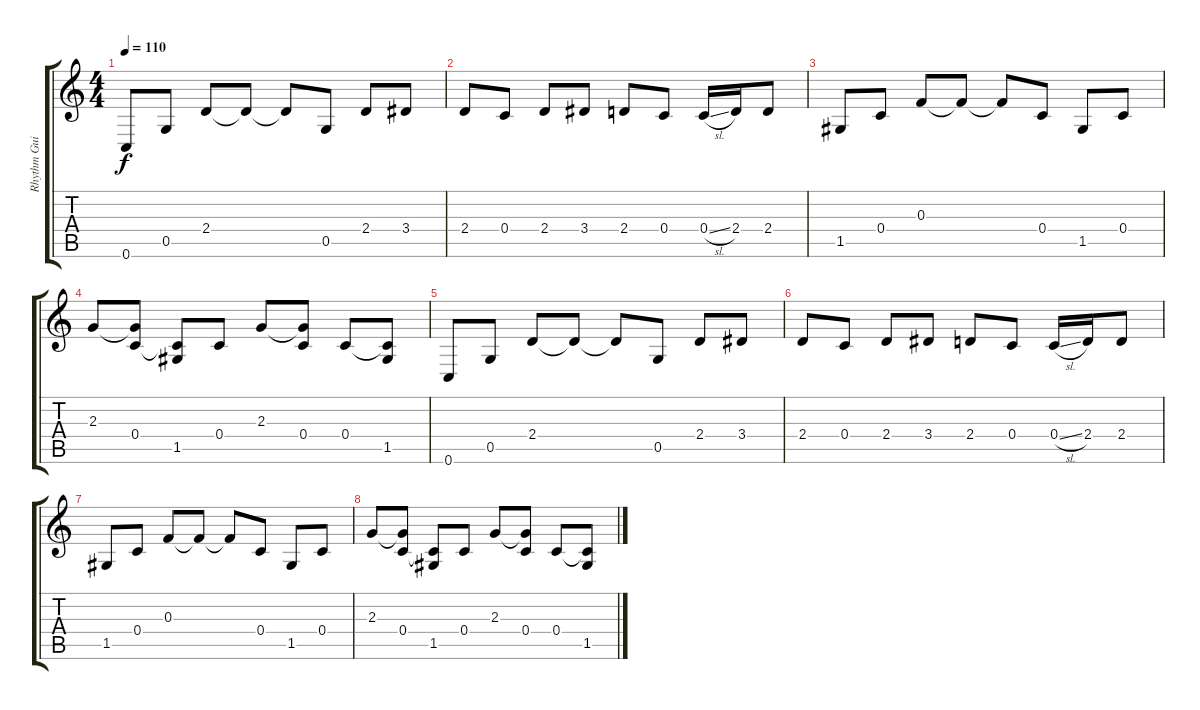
\track ("Rhythm Guitar 1" "Rhythm Gui") {instrument overdrivenguitar}
\staff {score tabs}
\tuning (D4 A3 F3 C3 G2 C2) {hide}
\ts (4 4)
\tempo 110
\clef g2
\ks c
0.6.8{dy f} 0.5.8 2.4.8 2.4{t}.8 2.4{t}.8 0.5.8 2.4.8 3.4.8 |
2.4.8 0.4.8 2.4.8 3.4.8 2.4.8 0.4.8 0.4{sl}.16 2.4.16 2.4.8 |
1.5.8 0.4.8 0.3.8 0.3{t}.8 0.3{t}.8 0.4.8 1.5.8 0.4.8 |
2.3.8{volume 0} (2.3{t} 0.4).8 (0.4{t} 1.5).8 0.4.8 2.3.8 (2.3{t} 0.4).8 0.4.8 (0.4{t} 1.5).8 |
0.6.8 0.5.8 2.4.8 2.4{t}.8 2.4{t}.8 0.5.8 2.4.8 3.4.8 |
2.4.8 0.4.8 2.4.8 3.4.8 2.4.8 0.4.8 0.4{sl}.16 2.4.16 2.4.8 |
1.5.8 0.4.8 0.3.8 0.3{t}.8 0.3{t}.8 0.4.8 1.5.8 0.4.8 |
2.3.8 (2.3{t} 0.4).8 (0.4{t} 1.5).8 0.4.8 2.3.8 (2.3{t} 0.4).8 0.4.8 (0.4{t} 1.5).8
